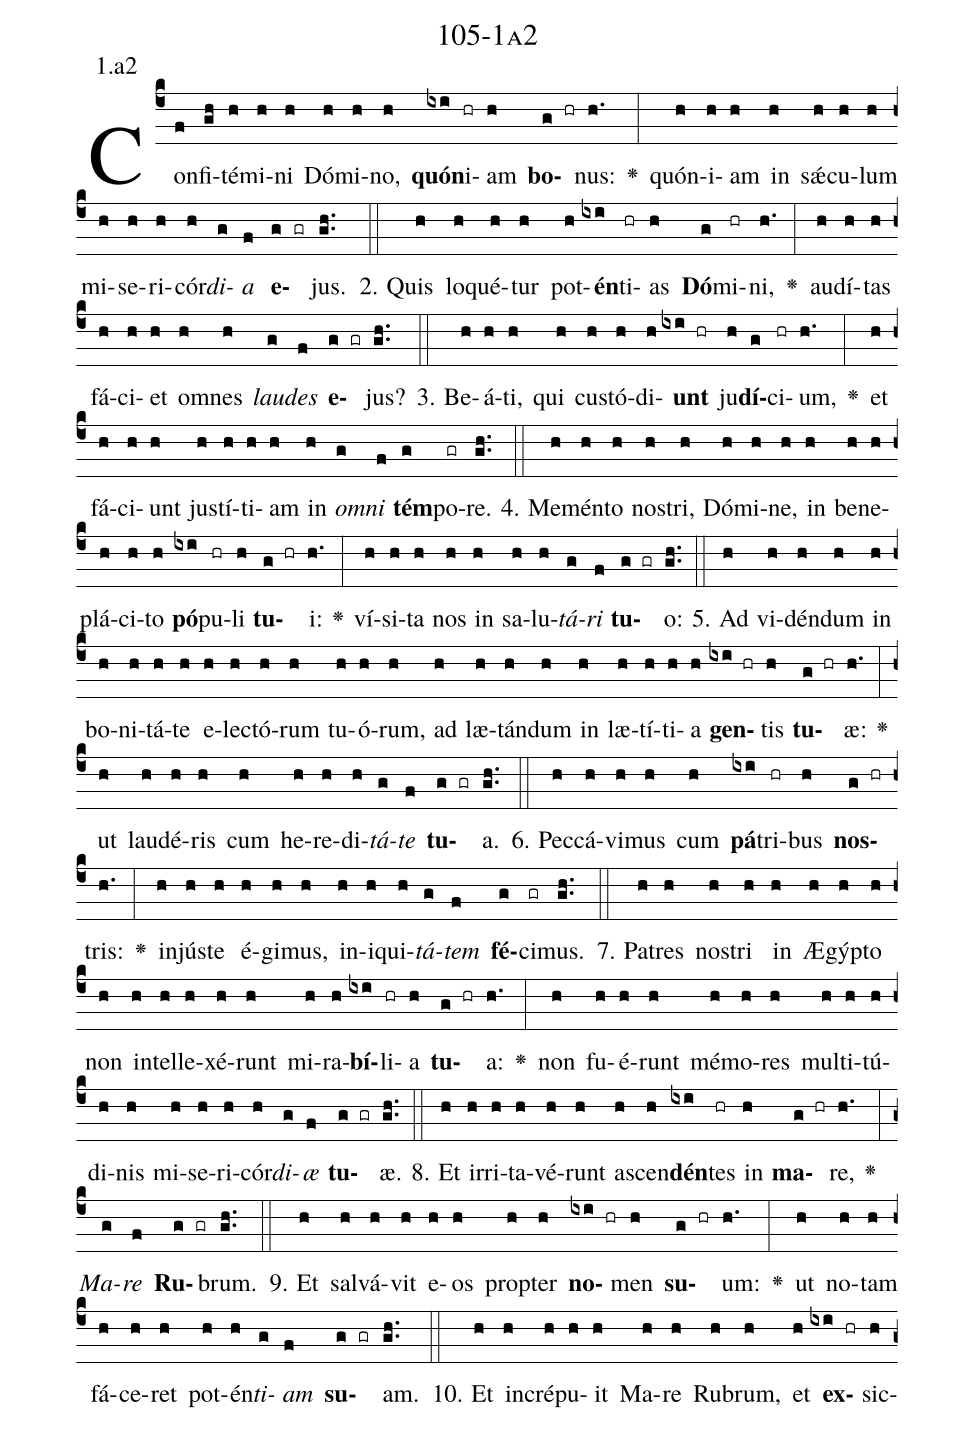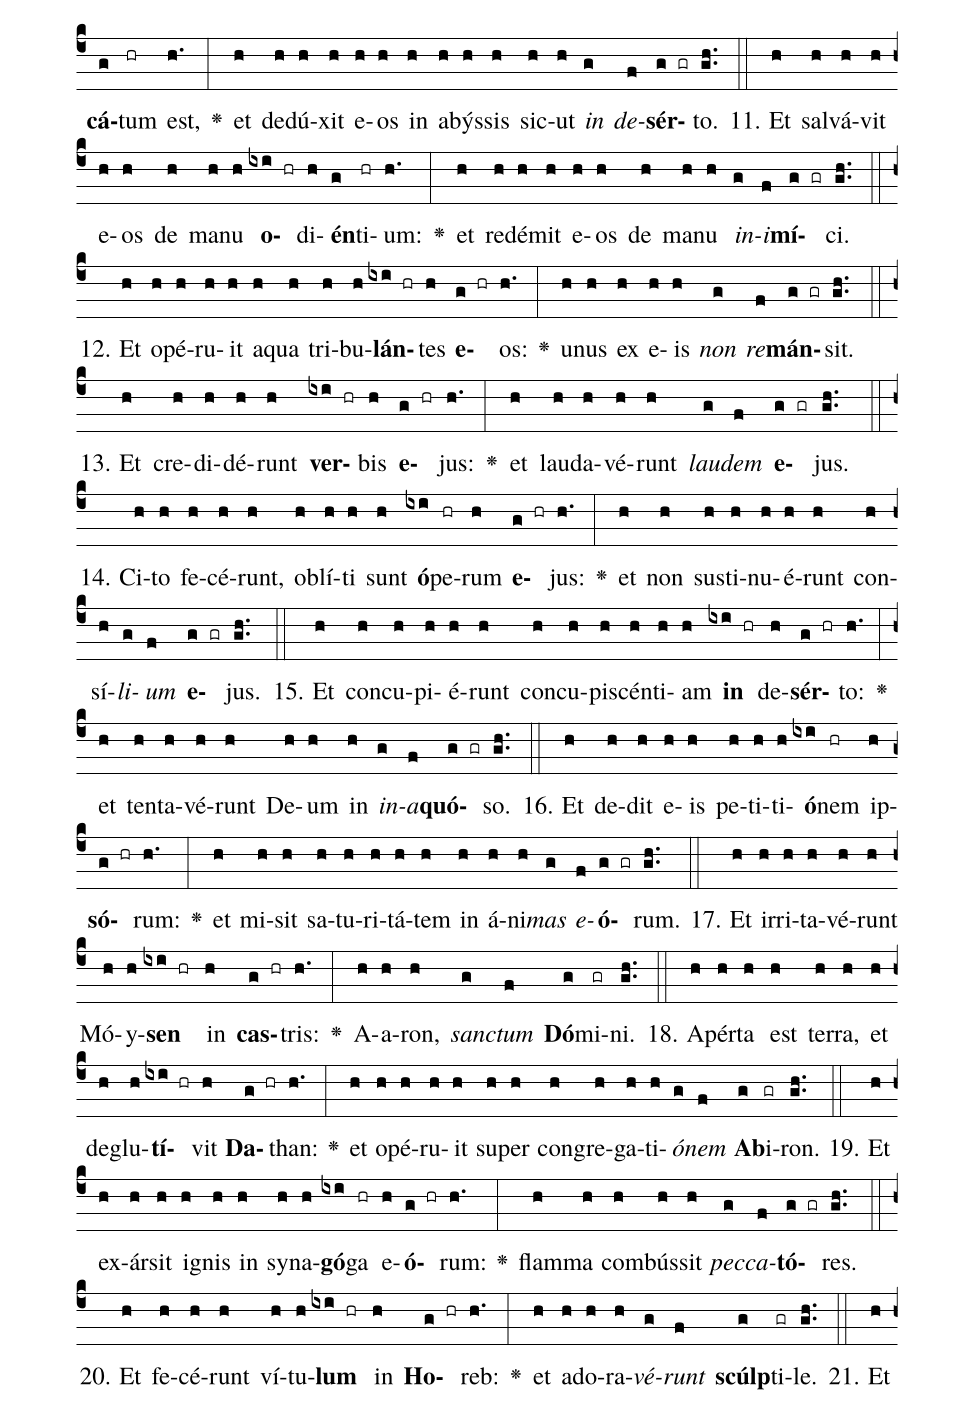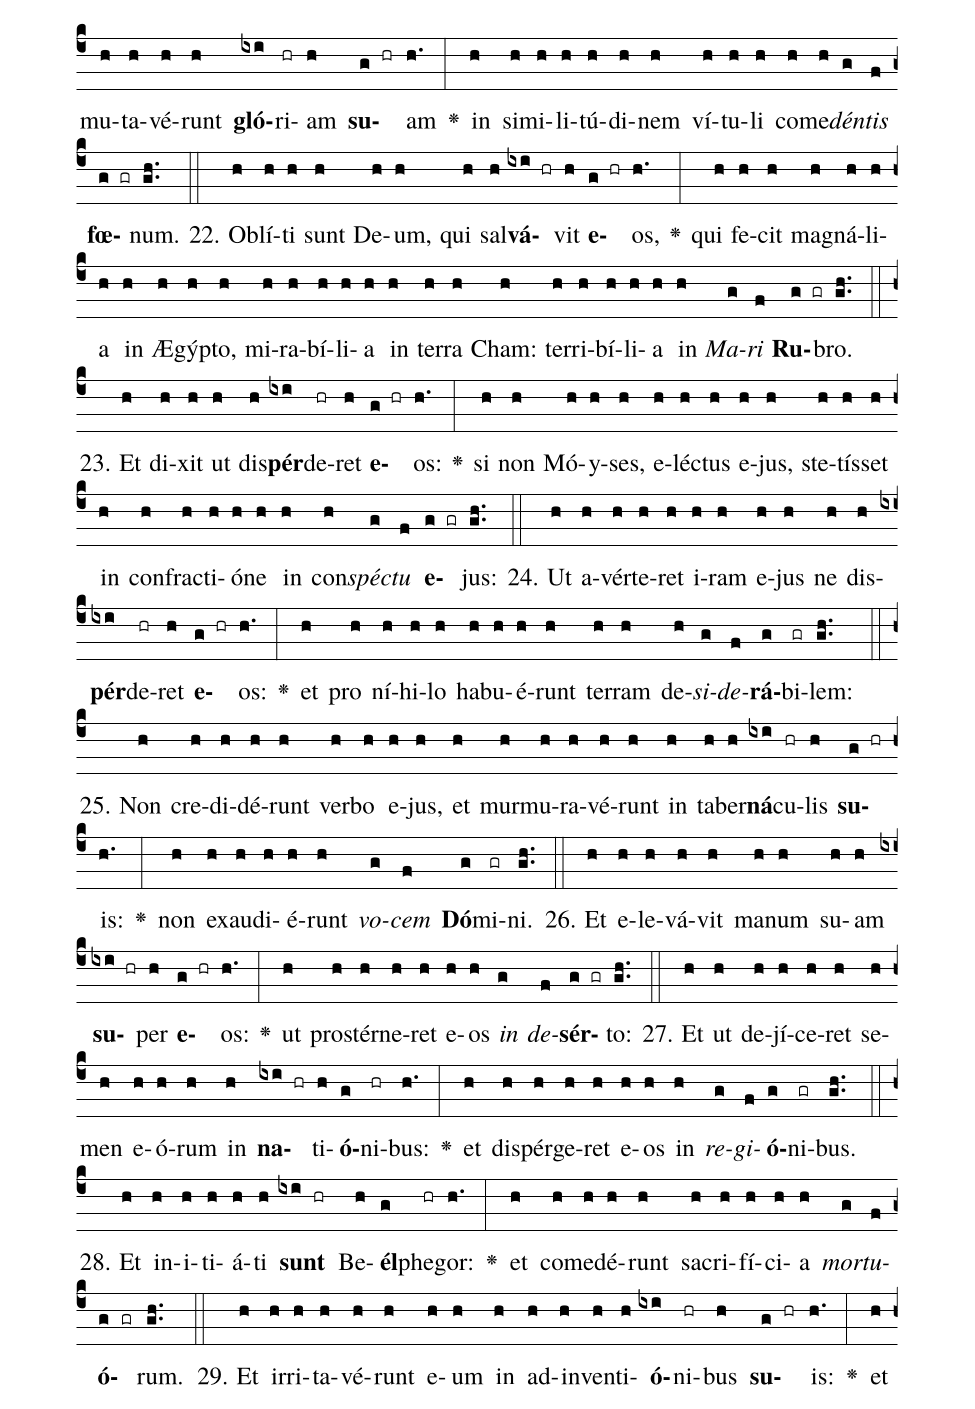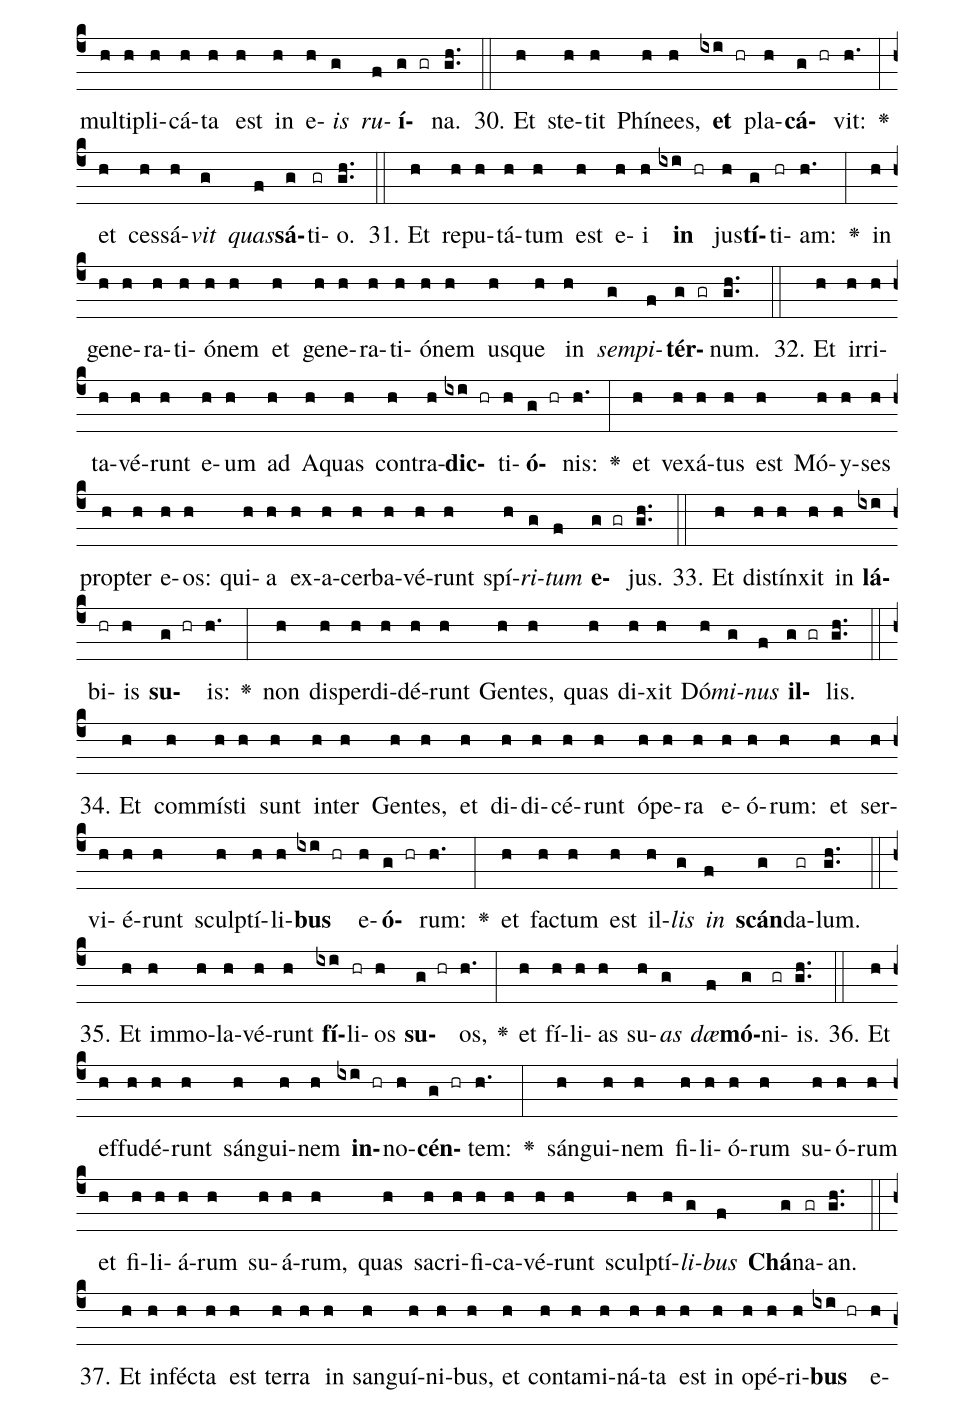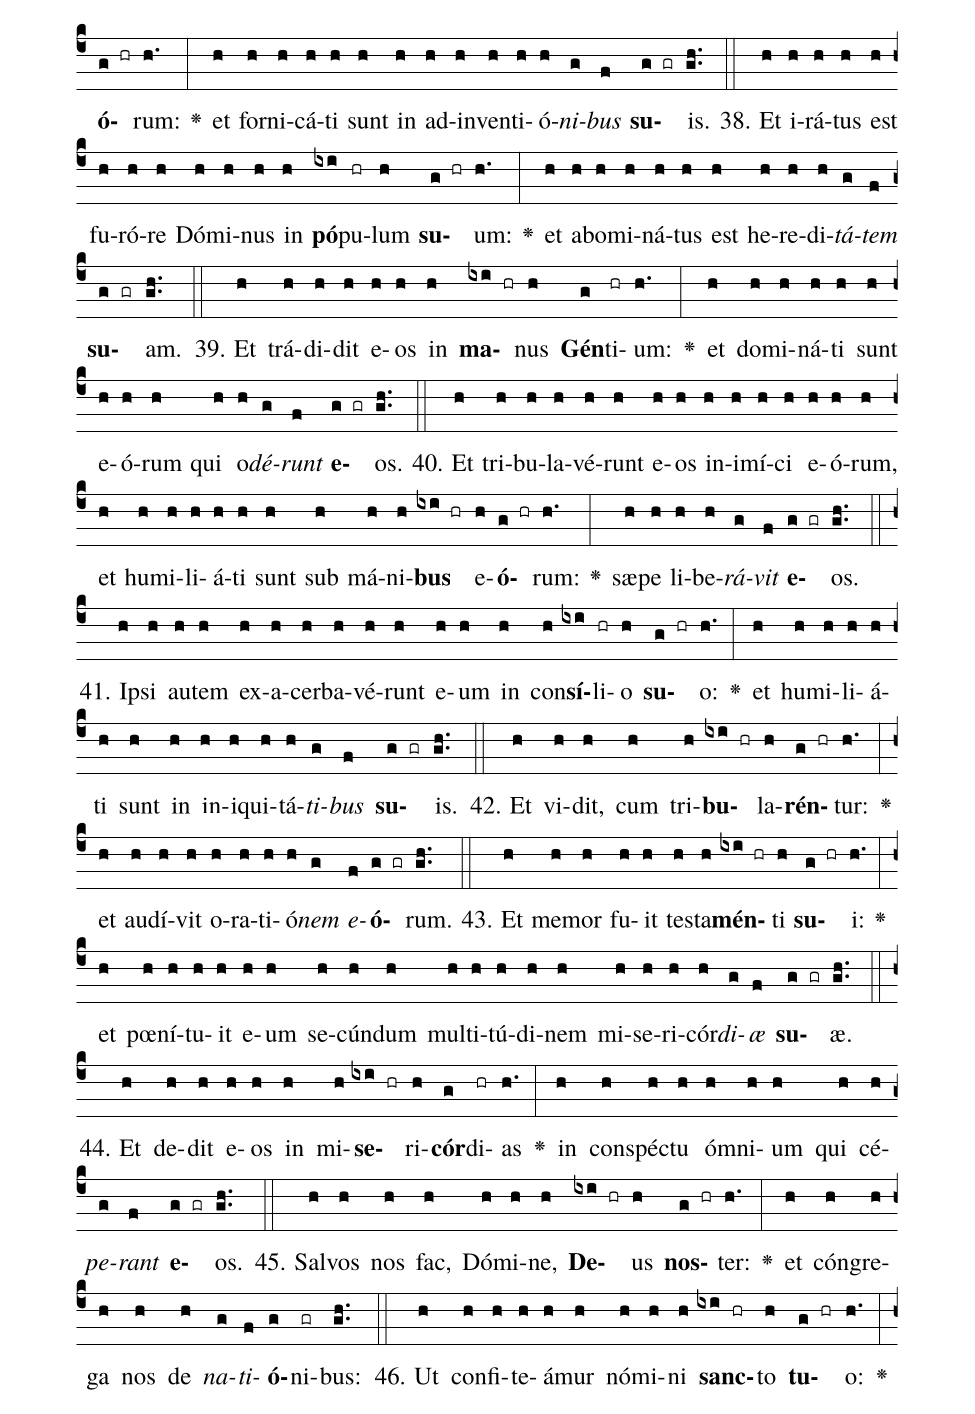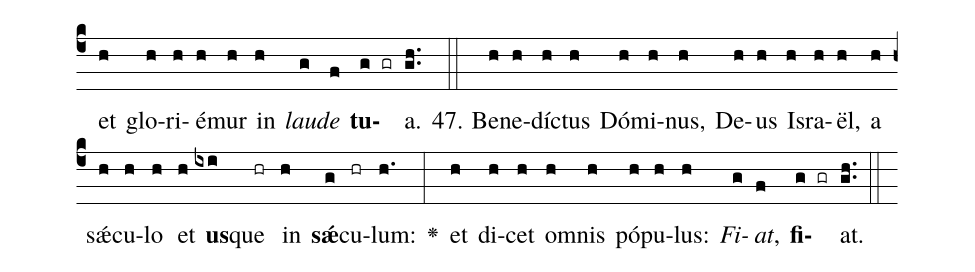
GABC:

name: 105-1a2;
annotation: 1.a2;
%%
(c4)Con(f)fi(gh)té(h)mi(h)ni(h) Dó(h)mi(h)no,(h) <b>quón</b>(ixi)i(hr)am(h) <b>bo</b>(g hr)nus:(h.) <v>\greheightstar</v>(:) quón(h)i(h)am(h) in(h) sǽ(h)cu(h)lum(h) mi(h)se(h)ri(h)cór(h)<i>di</i>(g)<i>a</i>(f) <b>e</b>(g gr)jus.(gh..) (::)
2. Quis(h) lo(h)qué(h)tur(h) pot(h)<b>én</b>(ixi)ti(hr)as(h) <b>Dó</b>(g)mi(hr)ni,(h.) <v>\greheightstar</v>(:) au(h)dí(h)tas(h) fá(h)ci(h)et(h) om(h)nes(h) <i>lau</i>(g)<i>des</i>(f) <b>e</b>(g gr)jus?(gh..) (::)
3. Be(h)á(h)ti,(h) qui(h) cus(h)tó(h)di(h)<b>unt</b>(ixi hr) ju(h)<b>dí</b>(g)ci(hr)um,(h.) <v>\greheightstar</v>(:) et(h) fá(h)ci(h)unt(h) jus(h)tí(h)ti(h)am(h) in(h) <i>om</i>(g)<i>ni</i>(f) <b>tém</b>(g)po(gr)re.(gh..) (::)
4. Me(h)mén(h)to(h) nos(h)tri,(h) Dó(h)mi(h)ne,(h) in(h) be(h)ne(h)plá(h)ci(h)to(h) <b>pó</b>(ixi)pu(hr)li(h) <b>tu</b>(g hr)i:(h.) <v>\greheightstar</v>(:) ví(h)si(h)ta(h) nos(h) in(h) sa(h)lu(h)<i>tá</i>(g)<i>ri</i>(f) <b>tu</b>(g gr)o:(gh..) (::)
5. Ad(h) vi(h)dén(h)dum(h) in(h) bo(h)ni(h)tá(h)te(h) e(h)lec(h)tó(h)rum(h) tu(h)ó(h)rum,(h) ad(h) læ(h)tán(h)dum(h) in(h) læ(h)tí(h)ti(h)a(h) <b>gen</b>(ixi hr)tis(h) <b>tu</b>(g hr)æ:(h.) <v>\greheightstar</v>(:) ut(h) lau(h)dé(h)ris(h) cum(h) he(h)re(h)di(h)<i>tá</i>(g)<i>te</i>(f) <b>tu</b>(g gr)a.(gh..) (::)
6. Pec(h)cá(h)vi(h)mus(h) cum(h) <b>pá</b>(ixi)tri(hr)bus(h) <b>nos</b>(g hr)tris:(h.) <v>\greheightstar</v>(:) in(h)jús(h)te(h) é(h)gi(h)mus,(h) in(h)i(h)qui(h)<i>tá</i>(g)<i>tem</i>(f) <b>fé</b>(g)ci(gr)mus.(gh..) (::)
7. Pa(h)tres(h) nos(h)tri(h) in(h) Æ(h)gýp(h)to(h) non(h) in(h)tel(h)le(h)xé(h)runt(h) mi(h)ra(h)<b>bí</b>(ixi)li(hr)a(h) <b>tu</b>(g hr)a:(h.) <v>\greheightstar</v>(:) non(h) fu(h)é(h)runt(h) mé(h)mo(h)res(h) mul(h)ti(h)tú(h)di(h)nis(h) mi(h)se(h)ri(h)cór(h)<i>di</i>(g)<i>æ</i>(f) <b>tu</b>(g gr)æ.(gh..) (::)
8. Et(h) ir(h)ri(h)ta(h)vé(h)runt(h) a(h)scen(h)<b>dén</b>(ixi)tes(hr) in(h) <b>ma</b>(g hr)re,(h.) <v>\greheightstar</v>(:) <i>Ma</i>(g)<i>re</i>(f) <b>Ru</b>(g gr)brum.(gh..) (::)
9. Et(h) sal(h)vá(h)vit(h) e(h)os(h) prop(h)ter(h) <b>no</b>(ixi hr)men(h) <b>su</b>(g hr)um:(h.) <v>\greheightstar</v>(:) ut(h) no(h)tam(h) fá(h)ce(h)ret(h) pot(h)én(h)<i>ti</i>(g)<i>am</i>(f) <b>su</b>(g gr)am.(gh..) (::)
10. Et(h) in(h)cré(h)pu(h)it(h) Ma(h)re(h) Ru(h)brum,(h) et(h) <b>ex</b>(ixi hr)sic(h)<b>cá</b>(g)tum(hr) est,(h.) <v>\greheightstar</v>(:) et(h) de(h)dú(h)xit(h) e(h)os(h) in(h) a(h)býs(h)sis(h) sic(h)ut(h) <i>in</i>(g) <i>de</i>(f)<b>sér</b>(g gr)to.(gh..) (::)
11. Et(h) sal(h)vá(h)vit(h) e(h)os(h) de(h) ma(h)nu(h) <b>o</b>(ixi hr)di(h)<b>én</b>(g)ti(hr)um:(h.) <v>\greheightstar</v>(:) et(h) red(h)é(h)mit(h) e(h)os(h) de(h) ma(h)nu(h) <i>in</i>(g)<i>i</i>(f)<b>mí</b>(g gr)ci.(gh..) (::)
12. Et(h) o(h)pé(h)ru(h)it(h) a(h)qua(h) tri(h)bu(h)<b>lán</b>(ixi hr)tes(h) <b>e</b>(g hr)os:(h.) <v>\greheightstar</v>(:) u(h)nus(h) ex(h) e(h)is(h) <i>non</i>(g) <i>re</i>(f)<b>mán</b>(g gr)sit.(gh..) (::)
13. Et(h) cre(h)di(h)dé(h)runt(h) <b>ver</b>(ixi hr)bis(h) <b>e</b>(g hr)jus:(h.) <v>\greheightstar</v>(:) et(h) lau(h)da(h)vé(h)runt(h) <i>lau</i>(g)<i>dem</i>(f) <b>e</b>(g gr)jus.(gh..) (::)
14. Ci(h)to(h) fe(h)cé(h)runt,(h) ob(h)lí(h)ti(h) sunt(h) <b>ó</b>(ixi)pe(hr)rum(h) <b>e</b>(g hr)jus:(h.) <v>\greheightstar</v>(:) et(h) non(h) sus(h)ti(h)nu(h)é(h)runt(h) con(h)sí(h)<i>li</i>(g)<i>um</i>(f) <b>e</b>(g gr)jus.(gh..) (::)
15. Et(h) con(h)cu(h)pi(h)é(h)runt(h) con(h)cu(h)pi(h)scén(h)ti(h)am(h) <b>in</b>(ixi hr) de(h)<b>sér</b>(g hr)to:(h.) <v>\greheightstar</v>(:) et(h) ten(h)ta(h)vé(h)runt(h) De(h)um(h) in(h) <i>in</i>(g)<i>a</i>(f)<b>quó</b>(g gr)so.(gh..) (::)
16. Et(h) de(h)dit(h) e(h)is(h) pe(h)ti(h)ti(h)<b>ó</b>(ixi)nem(hr) ip(h)<b>só</b>(g hr)rum:(h.) <v>\greheightstar</v>(:) et(h) mi(h)sit(h) sa(h)tu(h)ri(h)tá(h)tem(h) in(h) á(h)ni(h)<i>mas</i>(g) <i>e</i>(f)<b>ó</b>(g gr)rum.(gh..) (::)
17. Et(h) ir(h)ri(h)ta(h)vé(h)runt(h) Mó(h)y(h)<b>sen</b>(ixi hr) in(h) <b>cas</b>(g hr)tris:(h.) <v>\greheightstar</v>(:) A(h)a(h)ron,(h) <i>sanc</i>(g)<i>tum</i>(f) <b>Dó</b>(g)mi(gr)ni.(gh..) (::)
18. A(h)pér(h)ta(h) est(h) ter(h)ra,(h) et(h) de(h)glu(h)<b>tí</b>(ixi hr)vit(h) <b>Da</b>(g hr)than:(h.) <v>\greheightstar</v>(:) et(h) o(h)pé(h)ru(h)it(h) su(h)per(h) con(h)gre(h)ga(h)ti(h)<i>ó</i>(g)<i>nem</i>(f) <b>Ab</b>(g)i(gr)ron.(gh..) (::)
19. Et(h) ex(h)ár(h)sit(h) i(h)gnis(h) in(h) sy(h)na(h)<b>gó</b>(ixi)ga(hr) e(h)<b>ó</b>(g hr)rum:(h.) <v>\greheightstar</v>(:) flam(h)ma(h) com(h)bús(h)sit(h) <i>pec</i>(g)<i>ca</i>(f)<b>tó</b>(g gr)res.(gh..) (::)
20. Et(h) fe(h)cé(h)runt(h) ví(h)tu(h)<b>lum</b>(ixi hr) in(h) <b>Ho</b>(g hr)reb:(h.) <v>\greheightstar</v>(:) et(h) ad(h)o(h)ra(h)<i>vé</i>(g)<i>runt</i>(f) <b>scúlp</b>(g)ti(gr)le.(gh..) (::)
21. Et(h) mu(h)ta(h)vé(h)runt(h) <b>gló</b>(ixi)ri(hr)am(h) <b>su</b>(g hr)am(h.) <v>\greheightstar</v>(:) in(h) si(h)mi(h)li(h)tú(h)di(h)nem(h) ví(h)tu(h)li(h) com(h)e(h)<i>dén</i>(g)<i>tis</i>(f) <b>fœ</b>(g gr)num.(gh..) (::)
22. Ob(h)lí(h)ti(h) sunt(h) De(h)um,(h) qui(h) sal(h)<b>vá</b>(ixi hr)vit(h) <b>e</b>(g hr)os,(h.) <v>\greheightstar</v>(:) qui(h) fe(h)cit(h) ma(h)gná(h)li(h)a(h) in(h) Æ(h)gýp(h)to,(h) mi(h)ra(h)bí(h)li(h)a(h) in(h) ter(h)ra(h) Cham:(h) ter(h)ri(h)bí(h)li(h)a(h) in(h) <i>Ma</i>(g)<i>ri</i>(f) <b>Ru</b>(g gr)bro.(gh..) (::)
23. Et(h) di(h)xit(h) ut(h) dis(h)<b>pér</b>(ixi)de(hr)ret(h) <b>e</b>(g hr)os:(h.) <v>\greheightstar</v>(:) si(h) non(h) Mó(h)y(h)ses,(h) e(h)léc(h)tus(h) e(h)jus,(h) ste(h)tís(h)set(h) in(h) con(h)frac(h)ti(h)ó(h)ne(h) in(h) con(h)<i>spéc</i>(g)<i>tu</i>(f) <b>e</b>(g gr)jus:(gh..) (::)
24. Ut(h) a(h)vér(h)te(h)ret(h) i(h)ram(h) e(h)jus(h) ne(h) dis(h)<b>pér</b>(ixi)de(hr)ret(h) <b>e</b>(g hr)os:(h.) <v>\greheightstar</v>(:) et(h) pro(h) ní(h)hi(h)lo(h) ha(h)bu(h)é(h)runt(h) ter(h)ram(h) de(h)<i>si</i>(g)<i>de</i>(f)<b>rá</b>(g)bi(gr)lem:(gh..) (::)
25. Non(h) cre(h)di(h)dé(h)runt(h) ver(h)bo(h) e(h)jus,(h) et(h) mur(h)mu(h)ra(h)vé(h)runt(h) in(h) ta(h)ber(h)<b>ná</b>(ixi)cu(hr)lis(h) <b>su</b>(g hr)is:(h.) <v>\greheightstar</v>(:) non(h) ex(h)au(h)di(h)é(h)runt(h) <i>vo</i>(g)<i>cem</i>(f) <b>Dó</b>(g)mi(gr)ni.(gh..) (::)
26. Et(h) e(h)le(h)vá(h)vit(h) ma(h)num(h) su(h)am(h) <b>su</b>(ixi hr)per(h) <b>e</b>(g hr)os:(h.) <v>\greheightstar</v>(:) ut(h) pro(h)stér(h)ne(h)ret(h) e(h)os(h) <i>in</i>(g) <i>de</i>(f)<b>sér</b>(g gr)to:(gh..) (::)
27. Et(h) ut(h) de(h)jí(h)ce(h)ret(h) se(h)men(h) e(h)ó(h)rum(h) in(h) <b>na</b>(ixi hr)ti(h)<b>ó</b>(g)ni(hr)bus:(h.) <v>\greheightstar</v>(:) et(h) di(h)spér(h)ge(h)ret(h) e(h)os(h) in(h) <i>re</i>(g)<i>gi</i>(f)<b>ó</b>(g)ni(gr)bus.(gh..) (::)
28. Et(h) in(h)i(h)ti(h)á(h)ti(h) <b>sunt</b>(ixi hr) Be(h)<b>él</b>(g)phe(hr)gor:(h.) <v>\greheightstar</v>(:) et(h) com(h)e(h)dé(h)runt(h) sa(h)cri(h)fí(h)ci(h)a(h) <i>mor</i>(g)<i>tu</i>(f)<b>ó</b>(g gr)rum.(gh..) (::)
29. Et(h) ir(h)ri(h)ta(h)vé(h)runt(h) e(h)um(h) in(h) ad(h)in(h)ven(h)ti(h)<b>ó</b>(ixi)ni(hr)bus(h) <b>su</b>(g hr)is:(h.) <v>\greheightstar</v>(:) et(h) mul(h)ti(h)pli(h)cá(h)ta(h) est(h) in(h) e(h)<i>is</i>(g) <i>ru</i>(f)<b>í</b>(g gr)na.(gh..) (::)
30. Et(h) ste(h)tit(h) Phí(h)nees,(h) <b>et</b>(ixi hr) pla(h)<b>cá</b>(g hr)vit:(h.) <v>\greheightstar</v>(:) et(h) ces(h)sá(h)<i>vit</i>(g) <i>quas</i>(f)<b>sá</b>(g)ti(gr)o.(gh..) (::)
31. Et(h) re(h)pu(h)tá(h)tum(h) est(h) e(h)i(h) <b>in</b>(ixi hr) jus(h)<b>tí</b>(g)ti(hr)am:(h.) <v>\greheightstar</v>(:) in(h) ge(h)ne(h)ra(h)ti(h)ó(h)nem(h) et(h) ge(h)ne(h)ra(h)ti(h)ó(h)nem(h) us(h)que(h) in(h) <i>sem</i>(g)<i>pi</i>(f)<b>tér</b>(g gr)num.(gh..) (::)
32. Et(h) ir(h)ri(h)ta(h)vé(h)runt(h) e(h)um(h) ad(h) A(h)quas(h) con(h)tra(h)<b>dic</b>(ixi hr)ti(h)<b>ó</b>(g hr)nis:(h.) <v>\greheightstar</v>(:) et(h) ve(h)xá(h)tus(h) est(h) Mó(h)y(h)ses(h) prop(h)ter(h) e(h)os:(h) qui(h)a(h) ex(h)a(h)cer(h)ba(h)vé(h)runt(h) spí(h)<i>ri</i>(g)<i>tum</i>(f) <b>e</b>(g gr)jus.(gh..) (::)
33. Et(h) di(h)stín(h)xit(h) in(h) <b>lá</b>(ixi)bi(hr)is(h) <b>su</b>(g hr)is:(h.) <v>\greheightstar</v>(:) non(h) dis(h)per(h)di(h)dé(h)runt(h) Gen(h)tes,(h) quas(h) di(h)xit(h) Dó(h)<i>mi</i>(g)<i>nus</i>(f) <b>il</b>(g gr)lis.(gh..) (::)
34. Et(h) com(h)mís(h)ti(h) sunt(h) in(h)ter(h) Gen(h)tes,(h) et(h) di(h)di(h)cé(h)runt(h) ó(h)pe(h)ra(h) e(h)ó(h)rum:(h) et(h) ser(h)vi(h)é(h)runt(h) sculp(h)tí(h)li(h)<b>bus</b>(ixi hr) e(h)<b>ó</b>(g hr)rum:(h.) <v>\greheightstar</v>(:) et(h) fac(h)tum(h) est(h) il(h)<i>lis</i>(g) <i>in</i>(f) <b>scán</b>(g)da(gr)lum.(gh..) (::)
35. Et(h) im(h)mo(h)la(h)vé(h)runt(h) <b>fí</b>(ixi)li(hr)os(h) <b>su</b>(g hr)os,(h.) <v>\greheightstar</v>(:) et(h) fí(h)li(h)as(h) su(h)<i>as</i>(g) <i>dæ</i>(f)<b>mó</b>(g)ni(gr)is.(gh..) (::)
36. Et(h) ef(h)fu(h)dé(h)runt(h) sán(h)gui(h)nem(h) <b>in</b>(ixi hr)no(h)<b>cén</b>(g hr)tem:(h.) <v>\greheightstar</v>(:) sán(h)gui(h)nem(h) fi(h)li(h)ó(h)rum(h) su(h)ó(h)rum(h) et(h) fi(h)li(h)á(h)rum(h) su(h)á(h)rum,(h) quas(h) sa(h)cri(h)fi(h)ca(h)vé(h)runt(h) sculp(h)tí(h)<i>li</i>(g)<i>bus</i>(f) <b>Chá</b>(g)na(gr)an.(gh..) (::)
37. Et(h) in(h)féc(h)ta(h) est(h) ter(h)ra(h) in(h) san(h)guí(h)ni(h)bus,(h) et(h) con(h)ta(h)mi(h)ná(h)ta(h) est(h) in(h) o(h)pé(h)ri(h)<b>bus</b>(ixi hr) e(h)<b>ó</b>(g hr)rum:(h.) <v>\greheightstar</v>(:) et(h) for(h)ni(h)cá(h)ti(h) sunt(h) in(h) ad(h)in(h)ven(h)ti(h)ó(h)<i>ni</i>(g)<i>bus</i>(f) <b>su</b>(g gr)is.(gh..) (::)
38. Et(h) i(h)rá(h)tus(h) est(h) fu(h)ró(h)re(h) Dó(h)mi(h)nus(h) in(h) <b>pó</b>(ixi)pu(hr)lum(h) <b>su</b>(g hr)um:(h.) <v>\greheightstar</v>(:) et(h) ab(h)o(h)mi(h)ná(h)tus(h) est(h) he(h)re(h)di(h)<i>tá</i>(g)<i>tem</i>(f) <b>su</b>(g gr)am.(gh..) (::)
39. Et(h) trá(h)di(h)dit(h) e(h)os(h) in(h) <b>ma</b>(ixi hr)nus(h) <b>Gén</b>(g)ti(hr)um:(h.) <v>\greheightstar</v>(:) et(h) do(h)mi(h)ná(h)ti(h) sunt(h) e(h)ó(h)rum(h) qui(h) o(h)<i>dé</i>(g)<i>runt</i>(f) <b>e</b>(g gr)os.(gh..) (::)
40. Et(h) tri(h)bu(h)la(h)vé(h)runt(h) e(h)os(h) in(h)i(h)mí(h)ci(h) e(h)ó(h)rum,(h) et(h) hu(h)mi(h)li(h)á(h)ti(h) sunt(h) sub(h) má(h)ni(h)<b>bus</b>(ixi hr) e(h)<b>ó</b>(g hr)rum:(h.) <v>\greheightstar</v>(:) sæ(h)pe(h) li(h)be(h)<i>rá</i>(g)<i>vit</i>(f) <b>e</b>(g gr)os.(gh..) (::)
41. Ip(h)si(h) au(h)tem(h) ex(h)a(h)cer(h)ba(h)vé(h)runt(h) e(h)um(h) in(h) con(h)<b>sí</b>(ixi)li(hr)o(h) <b>su</b>(g hr)o:(h.) <v>\greheightstar</v>(:) et(h) hu(h)mi(h)li(h)á(h)ti(h) sunt(h) in(h) in(h)i(h)qui(h)tá(h)<i>ti</i>(g)<i>bus</i>(f) <b>su</b>(g gr)is.(gh..) (::)
42. Et(h) vi(h)dit,(h) cum(h) tri(h)<b>bu</b>(ixi hr)la(h)<b>rén</b>(g hr)tur:(h.) <v>\greheightstar</v>(:) et(h) au(h)dí(h)vit(h) o(h)ra(h)ti(h)ó(h)<i>nem</i>(g) <i>e</i>(f)<b>ó</b>(g gr)rum.(gh..) (::)
43. Et(h) me(h)mor(h) fu(h)it(h) tes(h)ta(h)<b>mén</b>(ixi hr)ti(h) <b>su</b>(g hr)i:(h.) <v>\greheightstar</v>(:) et(h) pœ(h)ní(h)tu(h)it(h) e(h)um(h) se(h)cún(h)dum(h) mul(h)ti(h)tú(h)di(h)nem(h) mi(h)se(h)ri(h)cór(h)<i>di</i>(g)<i>æ</i>(f) <b>su</b>(g gr)æ.(gh..) (::)
44. Et(h) de(h)dit(h) e(h)os(h) in(h) mi(h)<b>se</b>(ixi hr)ri(h)<b>cór</b>(g)di(hr)as(h.) <v>\greheightstar</v>(:) in(h) con(h)spéc(h)tu(h) óm(h)ni(h)um(h) qui(h) cé(h)<i>pe</i>(g)<i>rant</i>(f) <b>e</b>(g gr)os.(gh..) (::)
45. Sal(h)vos(h) nos(h) fac,(h) Dó(h)mi(h)ne,(h) <b>De</b>(ixi hr)us(h) <b>nos</b>(g hr)ter:(h.) <v>\greheightstar</v>(:) et(h) cón(h)gre(h)ga(h) nos(h) de(h) <i>na</i>(g)<i>ti</i>(f)<b>ó</b>(g)ni(gr)bus:(gh..) (::)
46. Ut(h) con(h)fi(h)te(h)á(h)mur(h) nó(h)mi(h)ni(h) <b>sanc</b>(ixi hr)to(h) <b>tu</b>(g hr)o:(h.) <v>\greheightstar</v>(:) et(h) glo(h)ri(h)é(h)mur(h) in(h) <i>lau</i>(g)<i>de</i>(f) <b>tu</b>(g gr)a.(gh..) (::)
47. Be(h)ne(h)díc(h)tus(h) Dó(h)mi(h)nus,(h) De(h)us(h) Is(h)ra(h)ël,(h) a(h) sǽ(h)cu(h)lo(h) et(h) <b>us</b>(ixi)que(hr) in(h) <b>sǽ</b>(g)cu(hr)lum:(h.) <v>\greheightstar</v>(:) et(h) di(h)cet(h) om(h)nis(h) pó(h)pu(h)lus:(h) <i>Fi</i>(g)<i>at</i>,(f) <b>fi</b>(g gr)at.(gh..) (::)
